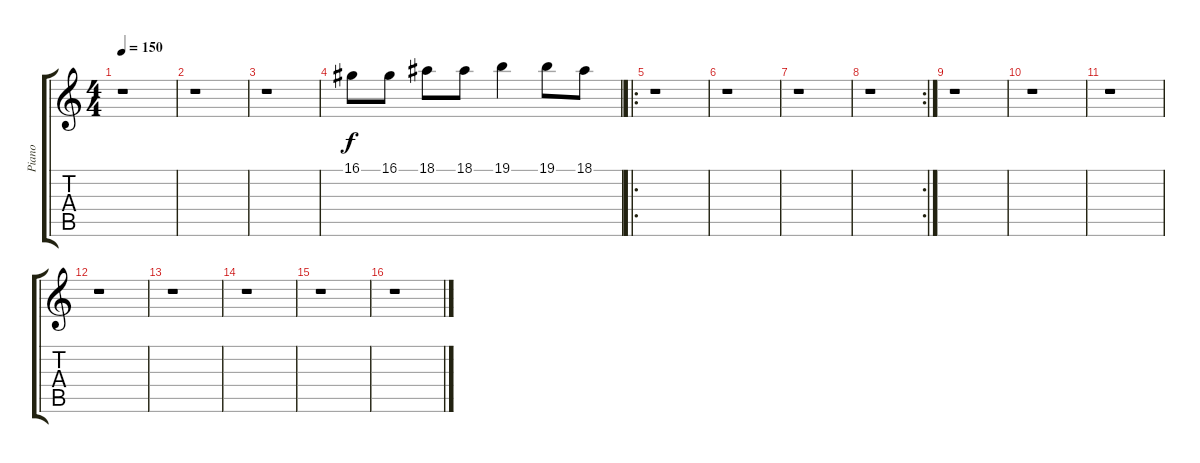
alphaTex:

\track ("Piano" "Piano") {instrument acousticgrandpiano}
\staff {score tabs}
\tuning (E4 B3 G3 D3 A2 E2) {hide}
\ts (4 4)
\tempo 150
\clef g2
\ks c
r.1{dy mf} |
r.1 |
r.1 |
16.1.8{dy f} 16.1.8 18.1.8 18.1.8 19.1.4 19.1.8 18.1.8 |
\ro
r.1 |
r.1 |
r.1 |
\rc 2
r.1 |
r.1 |
r.1 |
r.1 |
r.1 |
r.1 |
r.1 |
r.1 |
r.1
